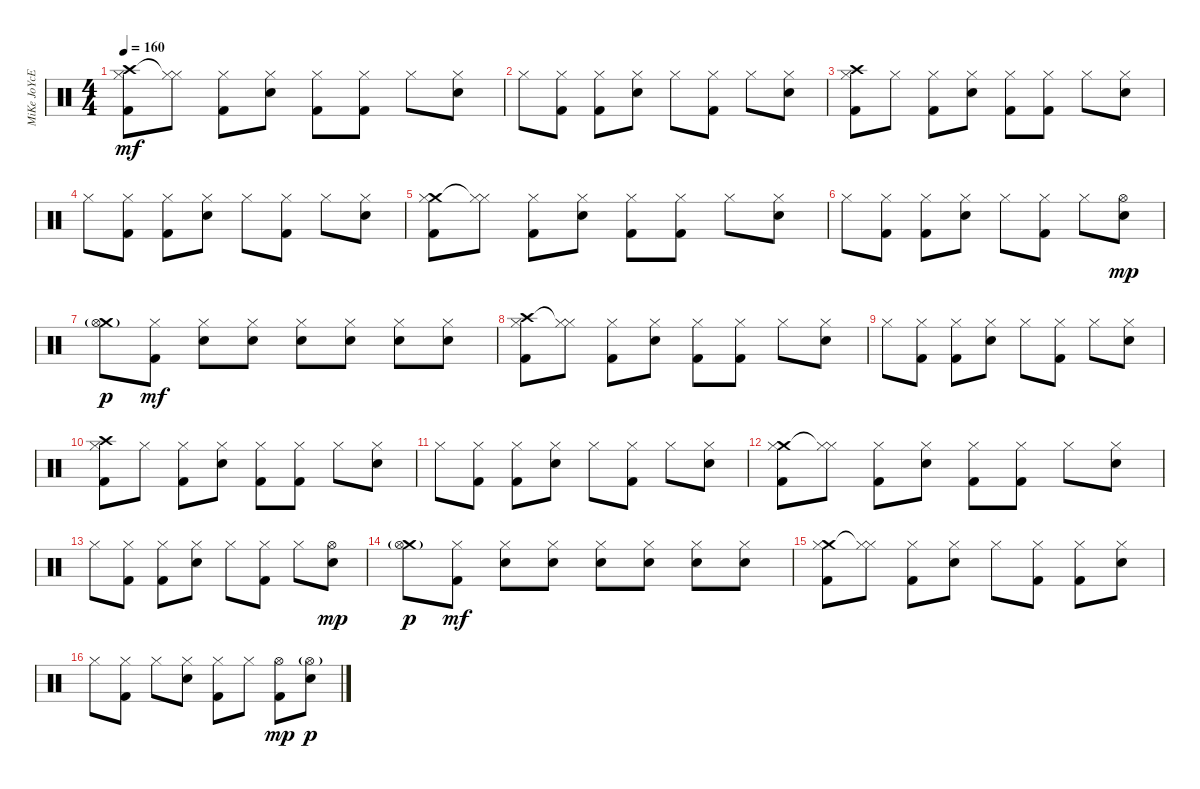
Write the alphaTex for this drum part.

\track ("MiKe JoYcE" "MiKe JoYcE") {instrument percussion}
\staff {score}
\articulation defaults
\ts (4 4)
\tempo 160
\clef neutral
\ks c
("Crash high (hit)" "Hi-Hat (closed)" "Kick (hit) 2").8{dy mf} ("Hi-Hat (closed)"{t} "Hi-Hat (closed)").8 ("Hi-Hat (closed)" "Kick (hit) 2").8 ("Hi-Hat (closed)" "Electric Snare (hit)").8 ("Hi-Hat (closed)" "Kick (hit) 2").8 ("Hi-Hat (closed)" "Kick (hit) 2").8 "Hi-Hat (closed)".8 ("Hi-Hat (closed)" "Electric Snare (hit)").8 |
"Hi-Hat (closed)".8 ("Hi-Hat (closed)" "Kick (hit) 2").8 ("Hi-Hat (closed)" "Kick (hit) 2").8 ("Hi-Hat (closed)" "Electric Snare (hit)").8 "Hi-Hat (closed)".8 ("Hi-Hat (closed)" "Kick (hit) 2").8 "Hi-Hat (closed)".8 ("Hi-Hat (closed)" "Electric Snare (hit)").8 |
("Crash high (hit)" "Hi-Hat (closed)" "Kick (hit) 2").8 "Hi-Hat (closed)".8 ("Hi-Hat (closed)" "Kick (hit) 2").8 ("Hi-Hat (closed)" "Electric Snare (hit)").8 ("Hi-Hat (closed)" "Kick (hit) 2").8 ("Hi-Hat (closed)" "Kick (hit) 2").8 "Hi-Hat (closed)".8 ("Hi-Hat (closed)" "Electric Snare (hit)").8 |
"Hi-Hat (closed)".8 ("Hi-Hat (closed)" "Kick (hit) 2").8 ("Hi-Hat (closed)" "Kick (hit) 2").8 ("Hi-Hat (closed)" "Electric Snare (hit)").8 "Hi-Hat (closed)".8 ("Hi-Hat (closed)" "Kick (hit) 2").8 "Hi-Hat (closed)".8 ("Hi-Hat (closed)" "Electric Snare (hit)").8 |
("Crash medium (hit)" "Hi-Hat (closed)" "Kick (hit) 2").8 ("Hi-Hat (closed)"{t} "Hi-Hat (closed)").8 ("Hi-Hat (closed)" "Kick (hit) 2").8 ("Hi-Hat (closed)" "Electric Snare (hit)").8 ("Hi-Hat (closed)" "Kick (hit) 2").8 ("Hi-Hat (closed)" "Kick (hit) 2").8 "Hi-Hat (closed)".8 ("Hi-Hat (closed)" "Electric Snare (hit)").8 |
"Hi-Hat (closed)".8 ("Hi-Hat (closed)" "Kick (hit) 2").8 ("Hi-Hat (closed)" "Kick (hit) 2").8 ("Hi-Hat (closed)" "Electric Snare (hit)").8 "Hi-Hat (closed)".8 ("Hi-Hat (closed)" "Kick (hit) 2").8 "Hi-Hat (closed)".8 ("Hi-Hat (open)" "Electric Snare (hit)").8{dy mp} |
("Crash medium (hit)" "Hi-Hat (open)"{g}).8{dy p} ("Hi-Hat (closed)" "Kick (hit) 2").8{dy mf} ("Hi-Hat (closed)" "Electric Snare (hit)").8 ("Hi-Hat (closed)" "Electric Snare (hit)").8 ("Hi-Hat (closed)" "Electric Snare (hit)").8 ("Hi-Hat (closed)" "Electric Snare (hit)").8 ("Hi-Hat (closed)" "Electric Snare (hit)").8 ("Hi-Hat (closed)" "Electric Snare (hit)").8 |
("Crash high (hit)" "Hi-Hat (closed)" "Kick (hit) 2").8 ("Hi-Hat (closed)"{t} "Hi-Hat (closed)").8 ("Hi-Hat (closed)" "Kick (hit) 2").8 ("Hi-Hat (closed)" "Electric Snare (hit)").8 ("Hi-Hat (closed)" "Kick (hit) 2").8 ("Hi-Hat (closed)" "Kick (hit) 2").8 "Hi-Hat (closed)".8 ("Hi-Hat (closed)" "Electric Snare (hit)").8 |
"Hi-Hat (closed)".8 ("Hi-Hat (closed)" "Kick (hit) 2").8 ("Hi-Hat (closed)" "Kick (hit) 2").8 ("Hi-Hat (closed)" "Electric Snare (hit)").8 "Hi-Hat (closed)".8 ("Hi-Hat (closed)" "Kick (hit) 2").8 "Hi-Hat (closed)".8 ("Hi-Hat (closed)" "Electric Snare (hit)").8 |
("Crash high (hit)" "Hi-Hat (closed)" "Kick (hit) 2").8 "Hi-Hat (closed)".8 ("Hi-Hat (closed)" "Kick (hit) 2").8 ("Hi-Hat (closed)" "Electric Snare (hit)").8 ("Hi-Hat (closed)" "Kick (hit) 2").8 ("Hi-Hat (closed)" "Kick (hit) 2").8 "Hi-Hat (closed)".8 ("Hi-Hat (closed)" "Electric Snare (hit)").8 |
"Hi-Hat (closed)".8 ("Hi-Hat (closed)" "Kick (hit) 2").8 ("Hi-Hat (closed)" "Kick (hit) 2").8 ("Hi-Hat (closed)" "Electric Snare (hit)").8 "Hi-Hat (closed)".8 ("Hi-Hat (closed)" "Kick (hit) 2").8 "Hi-Hat (closed)".8 ("Hi-Hat (closed)" "Electric Snare (hit)").8 |
("Crash medium (hit)" "Hi-Hat (closed)" "Kick (hit) 2").8 ("Hi-Hat (closed)"{t} "Hi-Hat (closed)").8 ("Hi-Hat (closed)" "Kick (hit) 2").8 ("Hi-Hat (closed)" "Electric Snare (hit)").8 ("Hi-Hat (closed)" "Kick (hit) 2").8 ("Hi-Hat (closed)" "Kick (hit) 2").8 "Hi-Hat (closed)".8 ("Hi-Hat (closed)" "Electric Snare (hit)").8 |
"Hi-Hat (closed)".8 ("Hi-Hat (closed)" "Kick (hit) 2").8 ("Hi-Hat (closed)" "Kick (hit) 2").8 ("Hi-Hat (closed)" "Electric Snare (hit)").8 "Hi-Hat (closed)".8 ("Hi-Hat (closed)" "Kick (hit) 2").8 "Hi-Hat (closed)".8 ("Hi-Hat (open)" "Electric Snare (hit)").8{dy mp} |
("Crash medium (hit)" "Hi-Hat (open)"{g}).8{dy p} ("Hi-Hat (closed)" "Kick (hit) 2").8{dy mf} ("Hi-Hat (closed)" "Electric Snare (hit)").8 ("Hi-Hat (closed)" "Electric Snare (hit)").8 ("Hi-Hat (closed)" "Electric Snare (hit)").8 ("Hi-Hat (closed)" "Electric Snare (hit)").8 ("Hi-Hat (closed)" "Electric Snare (hit)").8 ("Hi-Hat (closed)" "Electric Snare (hit)").8 |
("Crash medium (hit)" "Hi-Hat (closed)" "Kick (hit) 2").8 ("Hi-Hat (closed)"{t} "Hi-Hat (closed)").8 ("Hi-Hat (closed)" "Kick (hit) 2").8 ("Hi-Hat (closed)" "Electric Snare (hit)").8 "Hi-Hat (closed)".8 ("Hi-Hat (closed)" "Kick (hit) 2").8 ("Hi-Hat (closed)" "Kick (hit) 2").8 ("Hi-Hat (closed)" "Electric Snare (hit)").8 |
"Hi-Hat (closed)".8 ("Hi-Hat (closed)" "Kick (hit) 2").8 "Hi-Hat (closed)".8 ("Hi-Hat (closed)" "Electric Snare (hit)").8 ("Hi-Hat (closed)" "Kick (hit) 2").8 "Hi-Hat (closed)".8 ("Hi-Hat (open)" "Kick (hit) 2").8{dy mp} ("Hi-Hat (open)"{g} "Electric Snare (hit)").8{dy p}
